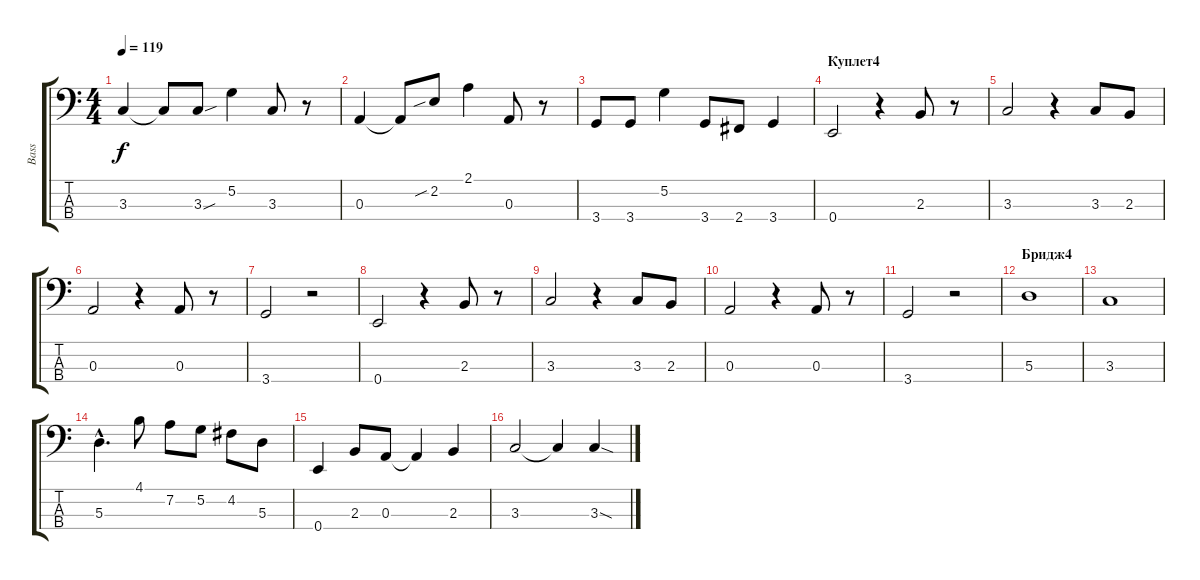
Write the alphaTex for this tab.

\track ("Bass" "Bass") {instrument electricbassfinger}
\staff {score tabs}
\tuning (G2 D2 A1 E1) {hide}
\ts (4 4)
\tempo 119
\clef f4
\ks c
3.3.4{dy f} 3.3{t}.8 3.3{sou}.8 5.2.4 3.3.8 r.8 |
0.3.4 0.3{t}.8 2.2{sib}.8 2.1.4 0.3.8 r.8 |
3.4.8 3.4.8 5.2.4 3.4.8 2.4.8 3.4.4 |
\section ("" "Куплет4")
0.4.2 r.4 2.3.8 r.8 |
3.3.2 r.4 3.3.8 2.3.8 |
0.3.2 r.4 0.3.8 r.8 |
3.4.2 r.2 |
0.4.2 r.4 2.3.8 r.8 |
3.3.2 r.4 3.3.8 2.3.8 |
0.3.2 r.4 0.3.8 r.8 |
3.4.2 r.2 |
\section ("" "Бридж4")
5.3.1 |
3.3.1 |
5.3{hac}.4{d} 4.1.8 7.2.8 5.2.8 4.2.8 5.3.8 |
0.4.4 2.3.8 0.3.8 0.3{t}.4 2.3.4 |
3.3.2 3.3{t}.4 3.3{sod}.4
